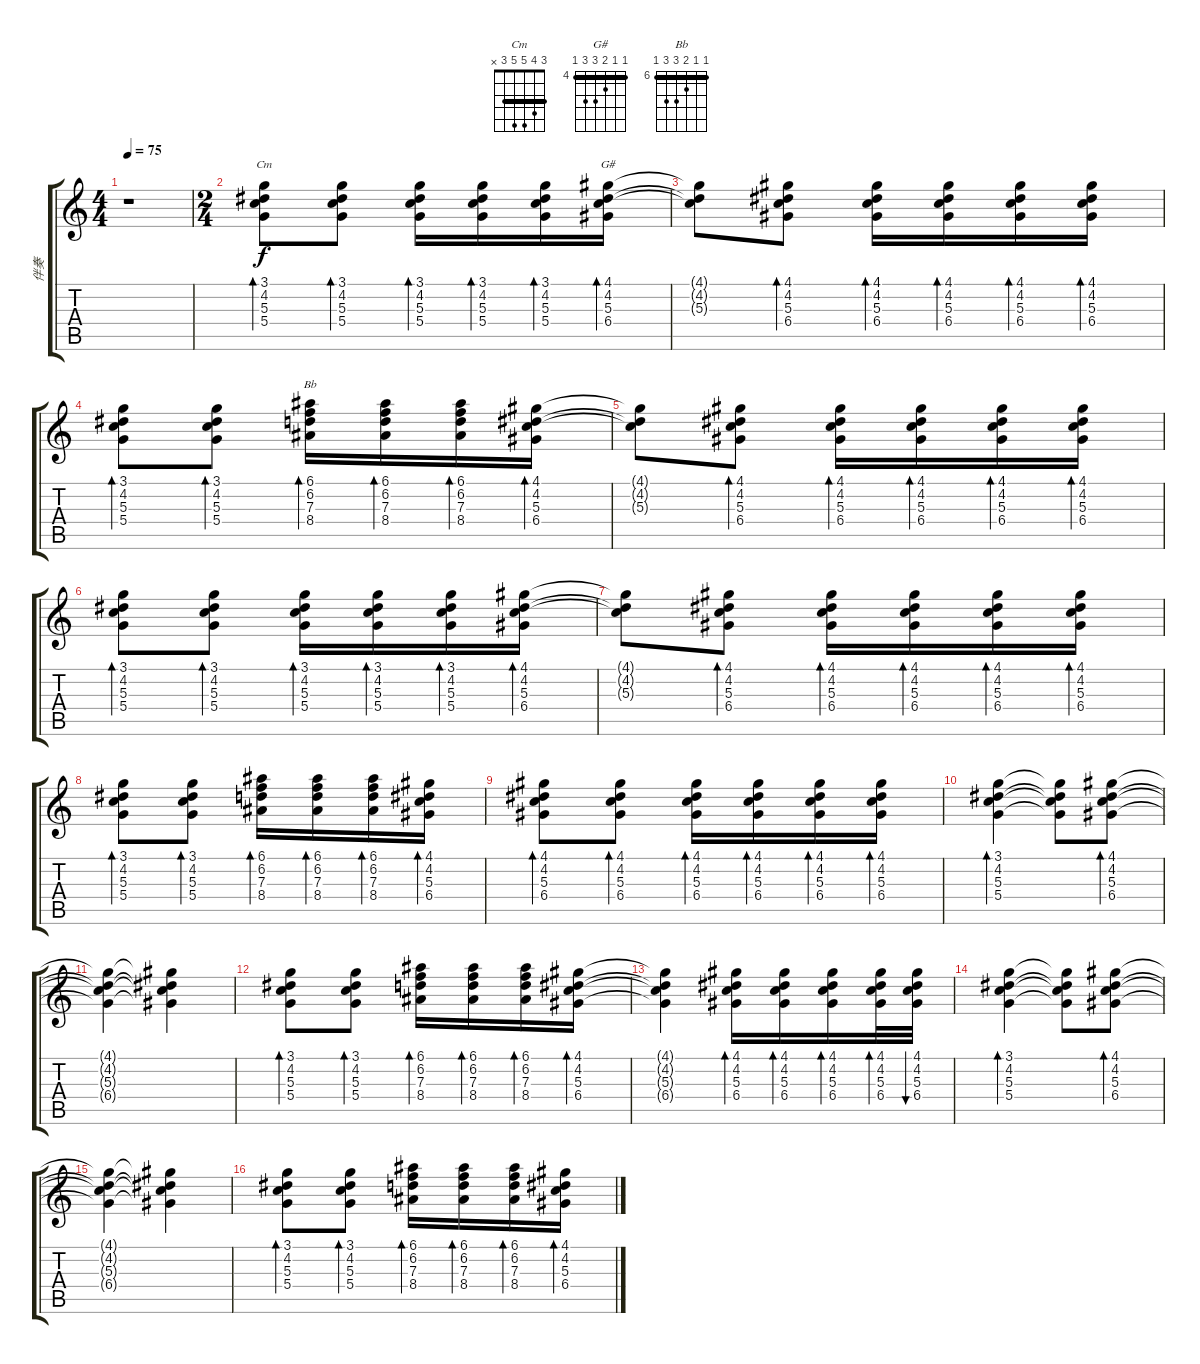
\track ("伴奏" "伴奏") {instrument overdrivenguitar}
\staff {score tabs}
\tuning (E4 B3 G3 D3 A2 E2) {hide}
\chord ("Cm" 3 4 5 5 3 x) {barre 3}
\chord ("G#" 4 4 5 6 6 4) {firstfret 4 barre 4}
\chord ("Bb" 6 6 7 8 8 6) {firstfret 6 barre 6}
\ts (4 4)
\tempo 75
\clef g2
\ks c
r.1{dy f instrument overdrivenguitar} |
\ts (2 4)
(3.1 4.2 5.3 5.4).8{bd 30 ch "Cm" balance 8} (3.1 4.2 5.3 5.4).8{bd 30} (3.1 4.2 5.3 5.4).16{bd 30} (3.1 4.2 5.3 5.4).16{bd 30} (3.1 4.2 5.3 5.4).16{bd 30} (4.1 4.2 5.3 6.4).16{bd 30 ch "G#"} |
(4.1{t} 4.2{t} 5.3{t}).8 (4.1 4.2 5.3 6.4).8{bd 30} (4.1 4.2 5.3 6.4).16{bd 30} (4.1 4.2 5.3 6.4).16{bd 30} (4.1 4.2 5.3 6.4).16{bd 30} (4.1 4.2 5.3 6.4).16{bd 30} |
(3.1 4.2 5.3 5.4).8{bd 30} (3.1 4.2 5.3 5.4).8{bd 30} (6.1 6.2 7.3 8.4).16{bd 30 ch "Bb"} (6.1 6.2 7.3 8.4).16{bd 30} (6.1 6.2 7.3 8.4).16{bd 30} (4.1 4.2 5.3 6.4).16{bd 30} |
(4.1{t} 4.2{t} 5.3{t}).8 (4.1 4.2 5.3 6.4).8{bd 30} (4.1 4.2 5.3 6.4).16{bd 30} (4.1 4.2 5.3 6.4).16{bd 30} (4.1 4.2 5.3 6.4).16{bd 30} (4.1 4.2 5.3 6.4).16{bd 30} |
(3.1 4.2 5.3 5.4).8{bd 30} (3.1 4.2 5.3 5.4).8{bd 30} (3.1 4.2 5.3 5.4).16{bd 30} (3.1 4.2 5.3 5.4).16{bd 30} (3.1 4.2 5.3 5.4).16{bd 30} (4.1 4.2 5.3 6.4).16{bd 30} |
(4.1{t} 4.2{t} 5.3{t}).8 (4.1 4.2 5.3 6.4).8{bd 30} (4.1 4.2 5.3 6.4).16{bd 30} (4.1 4.2 5.3 6.4).16{bd 30} (4.1 4.2 5.3 6.4).16{bd 30} (4.1 4.2 5.3 6.4).16{bd 30} |
(3.1 4.2 5.3 5.4).8{bd 30} (3.1 4.2 5.3 5.4).8{bd 30} (6.1 6.2 7.3 8.4).16{bd 30} (6.1 6.2 7.3 8.4).16{bd 30} (6.1 6.2 7.3 8.4).16{bd 30} (4.1 4.2 5.3 6.4).16{bd 30} |
(4.1 4.2 5.3 6.4).8{bd 30} (4.1 4.2 5.3 6.4).8{bd 30} (4.1 4.2 5.3 6.4).16{bd 30} (4.1 4.2 5.3 6.4).16{bd 30} (4.1 4.2 5.3 6.4).16{bd 30} (4.1 4.2 5.3 6.4).16{bd 30} |
(3.1 4.2 5.3 5.4).4{bd 120 balance 0} (3.1{t} 4.2{t} 5.3{t} 5.4{t}).8 (4.1 4.2 5.3 6.4).8{bd 120} |
(4.1{t} 4.2{t} 5.3{t} 6.4{t}).4 (4.1{t} 4.2{t} 5.3{t} 6.4{t}).4 |
(3.1 4.2 5.3 5.4).8{bd 30} (3.1 4.2 5.3 5.4).8{bd 30} (6.1 6.2 7.3 8.4).16{bd 30} (6.1 6.2 7.3 8.4).16{bd 30} (6.1 6.2 7.3 8.4).16{bd 30} (4.1 4.2 5.3 6.4).16{bd 30} |
(4.1{t} 4.2{t} 5.3{t} 6.4{t}).4 (4.1 4.2 5.3 6.4).16{bd 30} (4.1 4.2 5.3 6.4).16{bd 30} (4.1 4.2 5.3 6.4).16{bd 30} (4.1 4.2 5.3 6.4).32{bd 30} (4.1 4.2 5.3 6.4).32{bu 30} |
(3.1 4.2 5.3 5.4).4{bd 120} (3.1{t} 4.2{t} 5.3{t} 5.4{t}).8 (4.1 4.2 5.3 6.4).8{bd 120} |
(4.1{t} 4.2{t} 5.3{t} 6.4{t}).4 (4.1{t} 4.2{t} 5.3{t} 6.4{t}).4 |
(3.1 4.2 5.3 5.4).8{bd 30} (3.1 4.2 5.3 5.4).8{bd 30} (6.1 6.2 7.3 8.4).16{bd 30} (6.1 6.2 7.3 8.4).16{bd 30} (6.1 6.2 7.3 8.4).16{bd 30} (4.1 4.2 5.3 6.4).16{bd 30}
